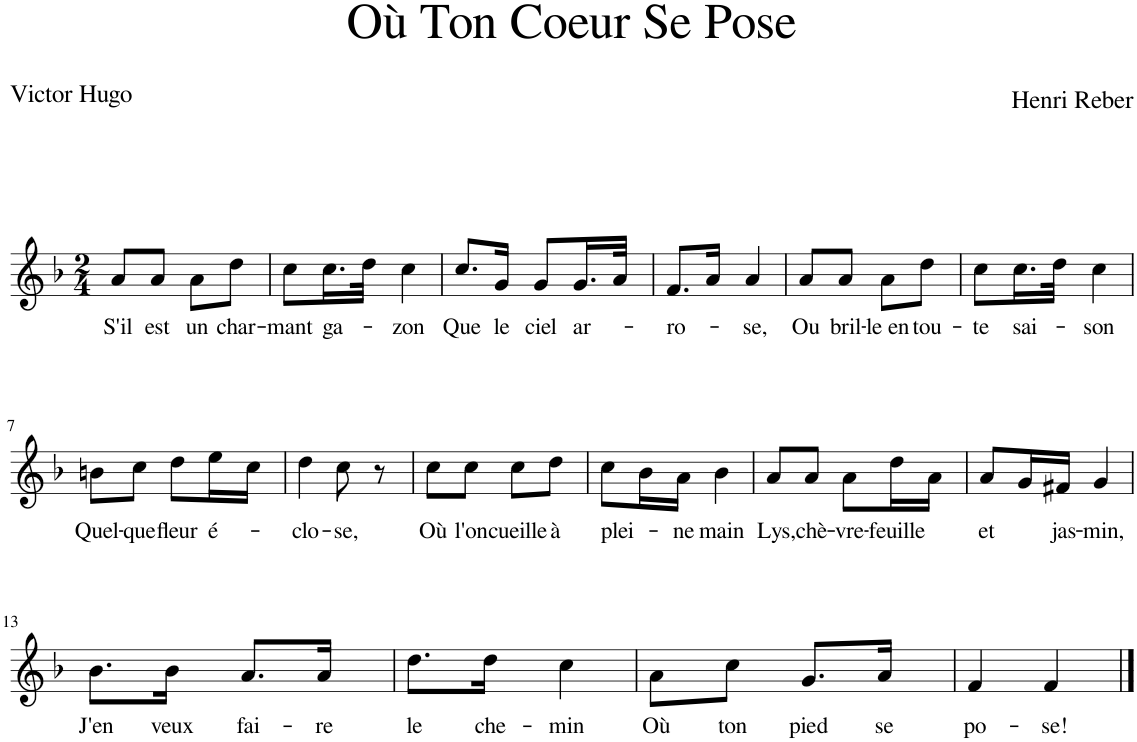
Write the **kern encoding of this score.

**kern	**text
*part1	*part1
*staff1	*staff1
*I"Piano	*
*I'Pno	*
*clefG2	*
*k[b-]	*
*M2/4	*
=1	=1
!	!LO:LY:b
8a/L	S'il
!	!LO:LY:b
8a/J	est
!	!LO:LY:b
8a\L	un
!	!LO:LY:b
8dd\J	char-
=2	=2
!	!LO:LY:b
8cc\L	-mant
!	!LO:LY:b
16.cc\L	ga-
32dd\JJk	.
!	!LO:LY:b
4cc\	-zon
=3	=3
!	!LO:LY:b
8.cc/L	Que
!	!LO:LY:b
16g/Jk	le
!	!LO:LY:b
8g/L	ciel
!	!LO:LY:b
16.g/L	ar-
32a/JJk	.
=4	=4
!	!LO:LY:b
8.f/L	-ro-
16a/Jk	.
!	!LO:LY:b
4a/	-se,
=5	=5
!	!LO:LY:b
8a/L	Ou
!	!LO:LY:b
8a/J	bril-
!	!LO:LY:b
8a\L	-le en
!	!LO:LY:b
8dd\J	tou-
=6	=6
!	!LO:LY:b
8cc\L	-te
!	!LO:LY:b
16.cc\L	sai-
32dd\JJk	.
!	!LO:LY:b
4cc\	-son
!!LO:LB:g=z
=7	=7
!	!LO:LY:b
8bn\L	Quel-
!	!LO:LY:b
8cc\J	-que
!	!LO:LY:b
8dd\L	fleur
!	!LO:LY:b
16ee\L	é-
16cc\JJ	.
=8	=8
!	!LO:LY:b
4dd\	-clo-
!	!LO:LY:b
8cc\	-se,
8r	.
=9	=9
!	!LO:LY:b
8cc\L	Où
!	!LO:LY:b
8cc\J	l'on
!	!LO:LY:b
8cc\L	cueille
!	!LO:LY:b
8dd\J	à
=10	=10
!	!LO:LY:b
8cc\L	plei-
16b-\L	.
!	!LO:LY:b
16a\JJ	-ne
!	!LO:LY:b
4b-\	main
=11	=11
!	!LO:LY:b
8a/L	Lys,
!	!LO:LY:b
8a/J	chè-
!	!LO:LY:b
8a\L	-vre-
!	!LO:LY:b
16dd\L	-feuille
16a\JJ	.
=12	=12
!	!LO:LY:b
8a/L	et
16g/L	.
!	!LO:LY:b
16f#X/JJ	jas-
!	!LO:LY:b
4g/	-min,
!!LO:LB:g=z
=13	=13
!	!LO:LY:b
8.b-\L	J'en
!	!LO:LY:b
16b-\Jk	veux
!	!LO:LY:b
8.a/L	fai-
!	!LO:LY:b
16a/Jk	-re
=14	=14
!	!LO:LY:b
8.dd\L	le
!	!LO:LY:b
16dd\Jk	che-
!	!LO:LY:b
4cc\	-min
=15	=15
!	!LO:LY:b
8a\L	Où
!	!LO:LY:b
8cc\J	ton
!	!LO:LY:b
8.g/L	pied
!	!LO:LY:b
16a/Jk	se
=16	=16
!	!LO:LY:b
4f/	po-
!	!LO:LY:b
4f/	-se!
==	==
*-	*-
